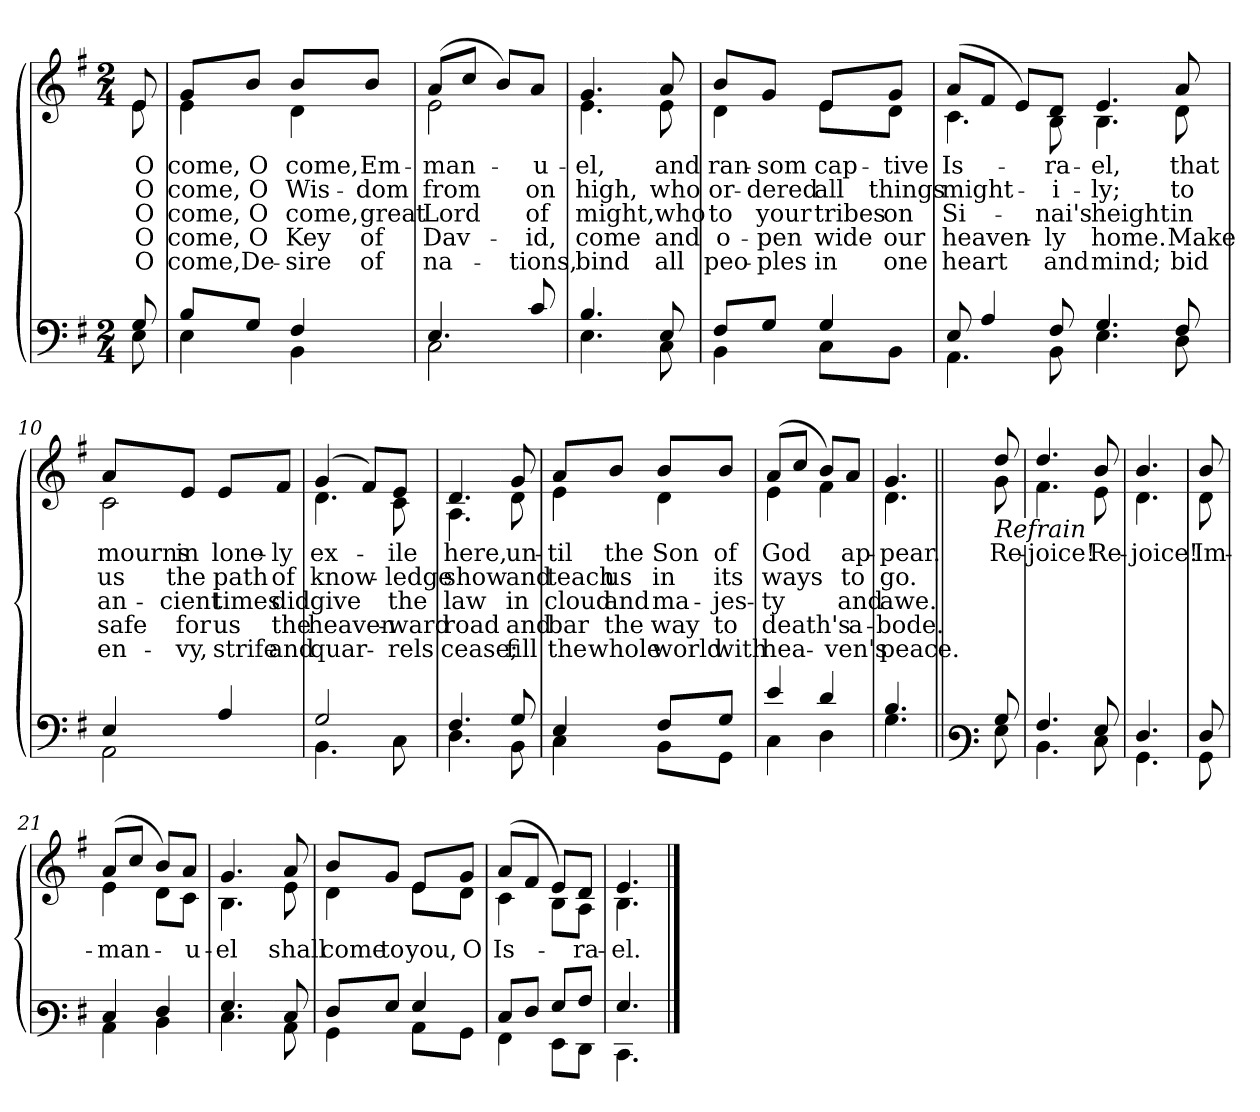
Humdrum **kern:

**kern	**kern	**text	**text	**text	**text	**text
*part2	*part1	*part1	*part1	*part1	*part1	*part1
*staff2	*staff1	*staff1	*staff1	*staff1	*staff1	*staff1
*clefF4	*clefG2	*	*	*	*	*
*k[f#]	*k[f#]	*	*	*	*	*
*M2/4	*M2/4	*	*	*	*	*
=1	=1	=1	=1	=1	=1	=1
*^	*	*	*	*	*	*
!	!	!LO:TX:b:i:t=Verse	!	!	!	!	!
!	!	!	!LO:LY:b	!LO:LY:b	!LO:LY:b	!LO:LY:b	!LO:LY:b
*	*	*^	*	*	*	*	*
8G/	8E\	8e/	8e\	O	O	O	O	O
=2	=2	=2	=2	=2	=2	=2	=2	=2
!	!	!	!	!LO:LY:b	!LO:LY:b	!LO:LY:b	!LO:LY:b	!LO:LY:b
8B/L	4E\	8g/L	4e\	come,	come,	come,	come,	come,
!	!	!	!	!LO:LY:b	!LO:LY:b	!LO:LY:b	!LO:LY:b	!LO:LY:b
8G/J	.	8b/J	.	O	O	O	O	De-
!	!	!	!	!LO:LY:b	!LO:LY:b	!LO:LY:b	!LO:LY:b	!LO:LY:b
4F#/	4BB\	8b/L	4d\	come,	Wis-	come,	Key	-sire
!	!	!	!	!LO:LY:b	!LO:LY:b	!LO:LY:b	!LO:LY:b	!LO:LY:b
.	.	8b/J	.	Em-	-dom	great	of	of
=3	=3	=3	=3	=3	=3	=3	=3	=3
!	!	!	!	!LO:LY:b	!LO:LY:b	!LO:LY:b	!LO:LY:b	!LO:LY:b
4.E/	2C\	(>8a/L	2e\	-man-	from	Lord	Dav-	na-
.	.	8cc/J	.	.	.	.	.	.
.	.	8b/L)	.	.	.	.	.	.
!	!	!	!	!LO:LY:b	!LO:LY:b	!LO:LY:b	!LO:LY:b	!LO:LY:b
8c/	.	8a/J	.	-u-	on	of	-id,	-tions,
=4	=4	=4	=4	=4	=4	=4	=4	=4
!	!	!	!	!LO:LY:b	!LO:LY:b	!LO:LY:b	!LO:LY:b	!LO:LY:b
4.B/	4.E\	4.g/	4.e\	-el,	high,	might,	come	bind
!!LO:LB:g=z	!!
=5-	=5-	=5-	=5-	=5-	=5-	=5-	=5-	=5-
!	!	!	!	!LO:LY:b	!LO:LY:b	!LO:LY:b	!LO:LY:b	!LO:LY:b
8E/	8C\	8a/	8e\	and	who	who	and	all
=6	=6	=6	=6	=6	=6	=6	=6	=6
!	!	!	!	!LO:LY:b	!LO:LY:b	!LO:LY:b	!LO:LY:b	!LO:LY:b
8F#/L	4BB\	8b/L	4d\	ran-	or-	to	o-	peo-
!	!	!	!	!LO:LY:b	!LO:LY:b	!LO:LY:b	!LO:LY:b	!LO:LY:b
8G/J	.	8g/J	.	-som	-dered	your	-pen	-ples
!	!	!	!	!LO:LY:b	!LO:LY:b	!LO:LY:b	!LO:LY:b	!LO:LY:b
4G/	8C\L	8e/L	8e\L	cap-	all	tribes	wide	in
!	!	!	!	!LO:LY:b	!LO:LY:b	!LO:LY:b	!LO:LY:b	!LO:LY:b
.	8BB\J	8g/J	8d\J	-tive	things	on	our	one
=7	=7	=7	=7	=7	=7	=7	=7	=7
!	!	!	!	!LO:LY:b	!LO:LY:b	!LO:LY:b	!LO:LY:b	!LO:LY:b
8E/	4.AA\	(>8a/L	4.c\	Is-	might-	Si-	heaven-	heart
4A/	.	8f#/J	.	.	.	.	.	.
.	.	8e/L)	.	.	.	.	.	.
!	!	!	!	!LO:LY:b	!LO:LY:b	!LO:LY:b	!LO:LY:b	!LO:LY:b
8F#/	8BB\	8d/J	8B\	-ra-	-i-	-nai's	-ly	and
=8-	=8-	=8-	=8-	=8-	=8-	=8-	=8-	=8-
!	!	!	!	!LO:LY:b	!LO:LY:b	!LO:LY:b	!LO:LY:b	!LO:LY:b
4.G/	4.E\	4.e/	4.B\	-el,	-ly;	height	home.	mind;
!!LO:LB:g=z	!!
=9-	=9-	=9-	=9-	=9-	=9-	=9-	=9-	=9-
!	!	!	!	!LO:LY:b	!LO:LY:b	!LO:LY:b	!LO:LY:b	!LO:LY:b
8F#/	8D\	8a/	8d\	that	to	in	Make	bid
=10	=10	=10	=10	=10	=10	=10	=10	=10
!	!	!	!	!LO:LY:b	!LO:LY:b	!LO:LY:b	!LO:LY:b	!LO:LY:b
4E/	2AA\	8a/L	2c\	mourns	us	an-	safe	en-
!	!	!	!	!LO:LY:b	!LO:LY:b	!LO:LY:b	!LO:LY:b	!LO:LY:b
.	.	8e/J	.	in	the	-cient	for	-vy,
!	!	!	!	!LO:LY:b	!LO:LY:b	!LO:LY:b	!LO:LY:b	!LO:LY:b
4A/	.	8e/L	.	lone-	path	times	us	strife
!	!	!	!	!LO:LY:b	!LO:LY:b	!LO:LY:b	!LO:LY:b	!LO:LY:b
.	.	8f#/J	.	-ly	of	did	the	and
=11	=11	=11	=11	=11	=11	=11	=11	=11
!	!	!	!	!LO:LY:b	!LO:LY:b	!LO:LY:b	!LO:LY:b	!LO:LY:b
2G/	4.BB\	(>4g/	4.d\	ex-	know-	give	heaven-	quar-
.	.	8f#/L)	.	.	.	.	.	.
!	!	!	!	!LO:LY:b	!LO:LY:b	!LO:LY:b	!LO:LY:b	!LO:LY:b
.	8C\	8e/J	8c\	-ile	-ledge	the	-ward	-rels
=12	=12	=12	=12	=12	=12	=12	=12	=12
!	!	!	!	!LO:LY:b	!LO:LY:b	!LO:LY:b	!LO:LY:b	!LO:LY:b
4.F#/	4.D\	4.d/	4.A\	here,	show	law	road	cease;
!!LO:LB:g=z	!!
=13-	=13-	=13-	=13-	=13-	=13-	=13-	=13-	=13-
!	!	!	!	!LO:LY:b	!LO:LY:b	!LO:LY:b	!LO:LY:b	!LO:LY:b
8G/	8BB\	8g/	8d\	un-	and	in	and	fill
=14	=14	=14	=14	=14	=14	=14	=14	=14
!	!	!	!	!LO:LY:b	!LO:LY:b	!LO:LY:b	!LO:LY:b	!LO:LY:b
4E/	4C\	8a/L	4e\	-til	teach	cloud	bar	the
!	!	!	!	!LO:LY:b	!LO:LY:b	!LO:LY:b	!LO:LY:b	!LO:LY:b
.	.	8b/J	.	the	us	and	the	whole
!	!	!	!	!LO:LY:b	!LO:LY:b	!LO:LY:b	!LO:LY:b	!LO:LY:b
8F#/L	8BB\L	8b/L	4d\	Son	in	ma-	way	world
!	!	!	!	!LO:LY:b	!LO:LY:b	!LO:LY:b	!LO:LY:b	!LO:LY:b
8G/J	8GG\J	8b/J	.	of	its	-jes-	to	with
=15	=15	=15	=15	=15	=15	=15	=15	=15
!	!	!	!	!LO:LY:b	!LO:LY:b	!LO:LY:b	!LO:LY:b	!LO:LY:b
4e/	4C\	(>8a/L	4e\	God	ways	-ty	death's	hea-
.	.	8cc/J	.	.	.	.	.	.
4d/	4D\	8b/L)	4f#\	.	.	.	.	.
!	!	!	!	!LO:LY:b	!LO:LY:b	!LO:LY:b	!LO:LY:b	!LO:LY:b
.	.	8a/J	.	ap-	to	and	a-	-ven's
=16	=16	=16	=16	=16	=16	=16	=16	=16
!	!	!	!	!LO:LY:b	!LO:LY:b	!LO:LY:b	!LO:LY:b	!LO:LY:b
4.B/	4.G\	4.g/	4.d\	-pear.	go.	awe.	-bode.	peace.
!!LO:LB:g=z	!!
=17||	=17||	=17||	=17||	=17||	=17||	=17||	=17||	=17||
*clefF3	*	*	*	*	*	*	*	*
!	!	!LO:TX:b:i:t=Refrain	!	!	!	!	!	!
!	!	!	!	!LO:LY:b	!	!	!	!
8B/	8G\	8dd/	8g\	Re-	.	.	.	.
=18	=18	=18	=18	=18	=18	=18	=18	=18
!	!	!	!	!LO:LY:b	!	!	!	!
4.A/	4.D\	4.dd/	4.f#\	-joice!	.	.	.	.
!	!	!	!	!LO:LY:b	!	!	!	!
8G/	8E\	8b/	8e\	Re-	.	.	.	.
=19	=19	=19	=19	=19	=19	=19	=19	=19
!	!	!	!	!LO:LY:b	!	!	!	!
4.F#/	4.BB\	4.b/	4.d\	-joice!	.	.	.	.
=20	=20	=20	=20	=20	=20	=20	=20	=20
!	!	!	!	!LO:LY:b	!	!	!	!
8F#/	8BB\	8b/	8d\	Im-	.	.	.	.
=21	=21	=21	=21	=21	=21	=21	=21	=21
!	!	!	!	!LO:LY:b	!	!	!	!
4E/	4C\	(>8a/L	4e\	-man-	.	.	.	.
.	.	8cc/J	.	.	.	.	.	.
4F#/	4D\	8b/L)	8d\L	.	.	.	.	.
!	!	!	!	!LO:LY:b	!	!	!	!
.	.	8a/J	8c\J	-u-	.	.	.	.
=22	=22	=22	=22	=22	=22	=22	=22	=22
!	!	!	!	!LO:LY:b	!	!	!	!
4.G/	4.E\	4.g/	4.B\	-el	.	.	.	.
!!LO:LB:g=z	!!
=23-	=23-	=23-	=23-	=23-	=23-	=23-	=23-	=23-
!	!	!	!	!LO:LY:b	!	!	!	!
8E/	8C\	8a/	8e\	shall	.	.	.	.
=24	=24	=24	=24	=24	=24	=24	=24	=24
!	!	!	!	!LO:LY:b	!	!	!	!
8F#/L	4BB\	8b/L	4d\	come	.	.	.	.
!	!	!	!	!LO:LY:b	!	!	!	!
8G/J	.	8g/J	.	to	.	.	.	.
!	!	!	!	!LO:LY:b	!	!	!	!
4G/	8C\L	8e/L	8e\L	you,	.	.	.	.
!	!	!	!	!LO:LY:b	!	!	!	!
.	8BB\J	8g/J	8d\J	O	.	.	.	.
=25	=25	=25	=25	=25	=25	=25	=25	=25
!	!	!	!	!LO:LY:b	!	!	!	!
8E/L	4AA\	(>8a/L	4c\	Is-	.	.	.	.
8F#/J	.	8f#/J	.	.	.	.	.	.
8G/L	8GG\L	8e/L)	8B\L	.	.	.	.	.
!	!	!	!	!LO:LY:b	!	!	!	!
8A/J	8FF#\J	8d/J	8A\J	-ra-	.	.	.	.
=26	=26	=26	=26	=26	=26	=26	=26	=26
!	!	!	!	!LO:LY:b	!	!	!	!
4.G/	4.EE\	4.e/	4.B\	-el.	.	.	.	.
*v	*v	*	*	*	*	*	*	*
*	*v	*v	*	*	*	*	*
==	==	==	==	==	==	==
*-	*-	*-	*-	*-	*-	*-
